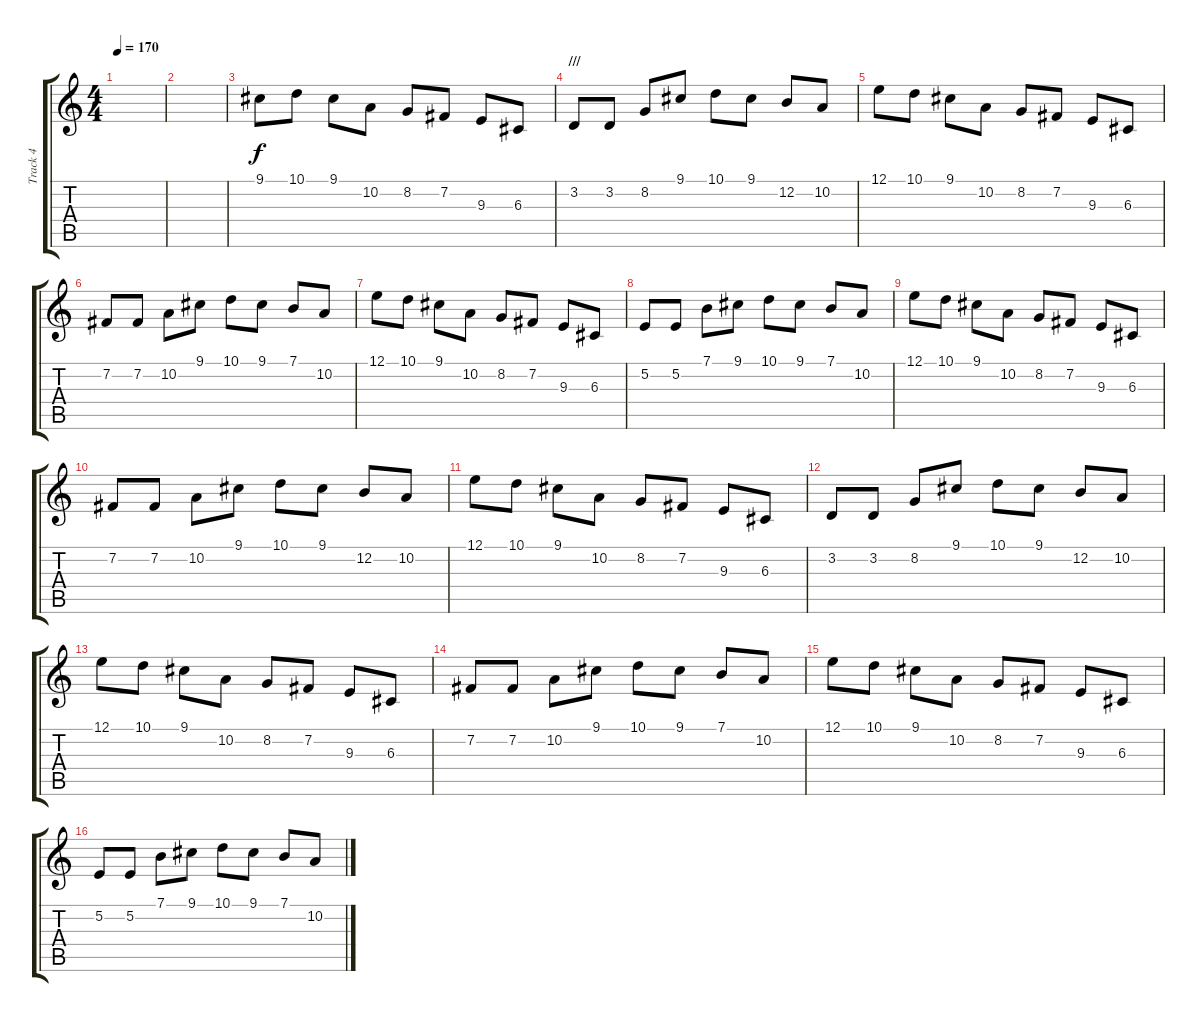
\track ("Track 4" "Track 4") {instrument violin}
\staff {score tabs}
\tuning (E4 B3 G3 D3 A2 D2) {hide}
\ts (4 4)
\tempo 170
\clef g2
\ks c
|
|
9.1.8 10.1.8 9.1.8 10.2.8 8.2.8 7.2.8 9.3.8 6.3.8 |
\section ("" "///")
3.2.8 3.2.8 8.2.8 9.1.8 10.1.8 9.1.8 12.2.8 10.2.8 |
12.1.8 10.1.8 9.1.8 10.2.8 8.2.8 7.2.8 9.3.8 6.3.8 |
7.2.8 7.2.8 10.2.8 9.1.8 10.1.8 9.1.8 7.1.8 10.2.8 |
12.1.8 10.1.8 9.1.8 10.2.8 8.2.8 7.2.8 9.3.8 6.3.8 |
5.2.8 5.2.8 7.1.8 9.1.8 10.1.8 9.1.8 7.1.8 10.2.8 |
12.1.8 10.1.8 9.1.8 10.2.8 8.2.8 7.2.8 9.3.8 6.3.8 |
7.2.8 7.2.8 10.2.8 9.1.8 10.1.8 9.1.8 12.2.8 10.2.8 |
12.1.8 10.1.8 9.1.8 10.2.8 8.2.8 7.2.8 9.3.8 6.3.8 |
3.2.8 3.2.8 8.2.8 9.1.8 10.1.8 9.1.8 12.2.8 10.2.8 |
12.1.8 10.1.8 9.1.8 10.2.8 8.2.8 7.2.8 9.3.8 6.3.8 |
7.2.8 7.2.8 10.2.8 9.1.8 10.1.8 9.1.8 7.1.8 10.2.8 |
12.1.8 10.1.8 9.1.8 10.2.8 8.2.8 7.2.8 9.3.8 6.3.8 |
5.2.8 5.2.8 7.1.8 9.1.8 10.1.8 9.1.8 7.1.8 10.2.8
